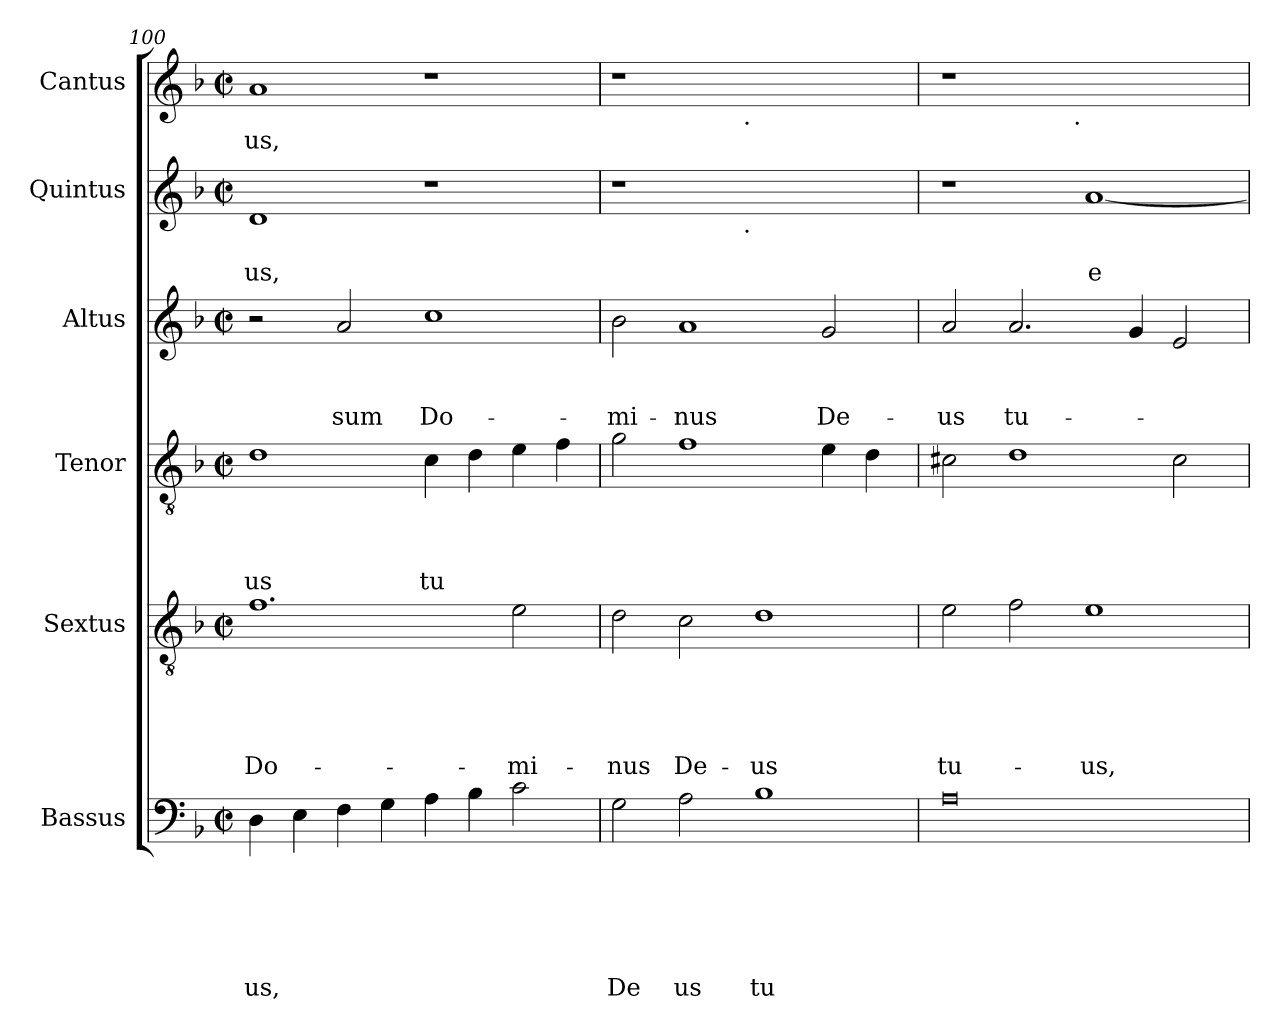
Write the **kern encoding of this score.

**kern	**text	**text	**text	**text	**text	**text	**kern	**text	**text	**text	**text	**text	**kern	**text	**text	**text	**text	**kern	**text	**text	**text	**kern	**text	**text	**kern	**text
*part6	*part6	*part6	*part6	*part6	*part6	*part6	*part5	*part5	*part5	*part5	*part5	*part5	*part4	*part4	*part4	*part4	*part4	*part3	*part3	*part3	*part3	*part2	*part2	*part2	*part1	*part1
*staff6	*staff6	*staff6	*staff6	*staff6	*staff6	*staff6	*staff5	*staff5	*staff5	*staff5	*staff5	*staff5	*staff4	*staff4	*staff4	*staff4	*staff4	*staff3	*staff3	*staff3	*staff3	*staff2	*staff2	*staff2	*staff1	*staff1
*I"Bassus	*	*	*	*	*	*	*I"Sextus	*	*	*	*	*	*I"Tenor	*	*	*	*	*I"Altus	*	*	*	*I"Quintus	*	*	*I"Cantus	*
*clefF4	*	*	*	*	*	*	*clefGv2	*	*	*	*	*	*clefGv2	*	*	*	*	*clefG2	*	*	*	*clefG2	*	*	*clefG2	*
*k[b-]	*	*	*	*	*	*	*k[b-]	*	*	*	*	*	*k[b-]	*	*	*	*	*k[b-]	*	*	*	*k[b-]	*	*	*k[b-]	*
*F:	*	*	*	*	*	*	*F:	*	*	*	*	*	*F:	*	*	*	*	*F:	*	*	*	*F:	*	*	*F:	*
*M2/2	*	*	*	*	*	*	*M2/2	*	*	*	*	*	*M2/2	*	*	*	*	*M2/2	*	*	*	*M2/2	*	*	*M2/2	*
*met(c|)	*	*	*	*	*	*	*met(c|)	*	*	*	*	*	*met(c|)	*	*	*	*	*met(c|)	*	*	*	*met(c|)	*	*	*met(c|)	*
=100	=100	=100	=100	=100	=100	=100	=100	=100	=100	=100	=100	=100	=100	=100	=100	=100	=100	=100	=100	=100	=100	=100	=100	=100	=100	=100
!	!	!	!	!	!	!LO:LY:b	!	!	!	!	!	!LO:LY:b	!	!	!	!	!LO:LY:b	!	!	!	!	!	!	!LO:LY:b	!	!LO:LY:b
4D\	.	.	.	.	.	us,	1.f	.	.	.	.	Do-	1d	.	.	.	us	2r	.	.	.	1d	.	us,	1a	us,
4E\	.	.	.	.	.	.	.	.	.	.	.	.	.	.	.	.	.	.	.	.	.	.	.	.	.	.
!	!	!	!	!	!	!	!	!	!	!	!	!	!	!	!	!	!	!	!	!	!LO:LY:b	!	!	!	!	!
4F\	.	.	.	.	.	.	.	.	.	.	.	.	.	.	.	.	.	2a/	.	.	sum	.	.	.	.	.
4G\	.	.	.	.	.	.	.	.	.	.	.	.	.	.	.	.	.	.	.	.	.	.	.	.	.	.
!	!	!	!	!	!	!	!	!	!	!	!	!	!	!	!	!	!LO:LY:b	!	!	!	!LO:LY:b	!	!	!	!	!
4A\	.	.	.	.	.	.	.	.	.	.	.	.	4c\	.	.	.	tu	1cc	.	.	Do-	1r	.	.	1r	.
4B-\	.	.	.	.	.	.	.	.	.	.	.	.	4d\	.	.	.	.	.	.	.	.	.	.	.	.	.
!	!	!	!	!	!	!	!	!	!	!	!	!LO:LY:b	!	!	!	!	!	!	!	!	!	!	!	!	!	!
2c\	.	.	.	.	.	.	2e\	.	.	.	.	-mi-	4e\	.	.	.	.	.	.	.	.	.	.	.	.	.
.	.	.	.	.	.	.	.	.	.	.	.	.	4f\	.	.	.	.	.	.	.	.	.	.	.	.	.
=101	=101	=101	=101	=101	=101	=101	=101	=101	=101	=101	=101	=101	=101	=101	=101	=101	=101	=101	=101	=101	=101	=101	=101	=101	=101	=101
!	!	!	!	!	!	!LO:LY:b	!	!	!	!	!	!LO:LY:b	!	!	!	!	!	!	!	!	!LO:LY:b	!	!	!	!	!
*	*	*	*	*	*	*	*	*	*	*	*	*	*	*	*	*	*	*	*	*	*	*^	*	*	*^	*
2G\	.	.	.	.	.	De	2d\	.	.	.	.	-nus	2g\	.	.	.	.	2b-\	.	.	-mi-	1r	2ryy	.	.	1r	2ryy	.
!	!	!	!	!	!	!LO:LY:b	!	!	!	!	!	!LO:LY:b	!	!	!	!	!	!	!	!	!LO:LY:b	!	!	!	!	!	!	!
2A\	.	.	.	.	.	us	2c\	.	.	.	.	De-	1f	.	.	.	.	1a	.	.	-nus	.	4...ryy	.	.	.	4...ryy	.
!	!	!	!	!	!	!	!	!	!	!	!	!	!	!	!	!	!	!	!	!	!	!	!	!	!	!	!LO:TX:b:t=.	!
!	!	!	!	!	!	!	!	!	!	!	!	!	!	!	!	!	!	!	!	!	!	!	!LO:TX:b:t=.	!	!	!	!	!
.	.	.	.	.	.	.	.	.	.	.	.	.	.	.	.	.	.	.	.	.	.	.	1ryy	.	.	.	1ryy	.
!	!	!	!	!	!	!LO:LY:b	!	!	!	!	!	!LO:LY:b	!	!	!	!	!	!	!	!	!	!	!	!	!	!	!	!
1B-	.	.	.	.	.	tu	1d	.	.	.	.	-us	.	.	.	.	.	.	.	.	.	1ryy	.	.	.	1ryy	.	.
!	!	!	!	!	!	!	!	!	!	!	!	!	!	!	!	!	!	!	!	!	!LO:LY:b	!	!	!	!	!	!	!
.	.	.	.	.	.	.	.	.	.	.	.	.	4e\	.	.	.	.	2g/	.	.	De-	.	.	.	.	.	.	.
.	.	.	.	.	.	.	.	.	.	.	.	.	4d\	.	.	.	.	.	.	.	.	.	.	.	.	.	.	.
.	.	.	.	.	.	.	.	.	.	.	.	.	.	.	.	.	.	.	.	.	.	.	32ryy	.	.	.	32ryy	.
=102	=102	=102	=102	=102	=102	=102	=102	=102	=102	=102	=102	=102	=102	=102	=102	=102	=102	=102	=102	=102	=102	=102	=102	=102	=102	=102	=102	=102
!	!	!	!	!	!	!	!	!	!	!	!	!LO:LY:b	!	!	!	!	!	!	!	!	!LO:LY:b	!	!	!	!	!	!	!
*	*	*	*	*	*	*	*	*	*	*	*	*	*	*	*	*	*	*	*	*	*	*v	*v	*	*	*	*	*
0A	.	.	.	.	.	.	2e\	.	.	.	.	tu-	2c#X\	.	.	.	.	2a/	.	.	-us	1r	.	.	1r	2ryy	.
!	!	!	!	!	!	!	!	!	!	!	!	!	!	!	!	!	!	!	!	!	!LO:LY:b	!	!	!	!	!	!
.	.	.	.	.	.	.	2f\	.	.	.	.	.	1d	.	.	.	.	2.a/	.	.	tu-	.	.	.	.	4...ryy	.
!	!	!	!	!	!	!	!	!	!	!	!	!	!	!	!	!	!	!	!	!	!	!	!	!	!	!LO:TX:b:t=.	!
.	.	.	.	.	.	.	.	.	.	.	.	.	.	.	.	.	.	.	.	.	.	.	.	.	.	1ryy	.
!	!	!	!	!	!	!	!	!	!	!	!	!LO:LY:b	!	!	!	!	!	!	!	!	!	!	!	!LO:LY:b:rj	!	!	!
.	.	.	.	.	.	.	1e	.	.	.	.	-us,	.	.	.	.	.	.	.	.	.	[<1a	.	e	1ryy	.	.
.	.	.	.	.	.	.	.	.	.	.	.	.	.	.	.	.	.	4g/	.	.	.	.	.	.	.	.	.
.	.	.	.	.	.	.	.	.	.	.	.	.	2c#\	.	.	.	.	2e/	.	.	.	.	.	.	.	.	.
.	.	.	.	.	.	.	.	.	.	.	.	.	.	.	.	.	.	.	.	.	.	.	.	.	.	32ryy	.
*	*	*	*	*	*	*	*	*	*	*	*	*	*	*	*	*	*	*	*	*	*	*	*	*	*v	*v	*
=	=	=	=	=	=	=	=	=	=	=	=	=	=	=	=	=	=	=	=	=	=	=	=	=	=	=
*-	*-	*-	*-	*-	*-	*-	*-	*-	*-	*-	*-	*-	*-	*-	*-	*-	*-	*-	*-	*-	*-	*-	*-	*-	*-	*-
